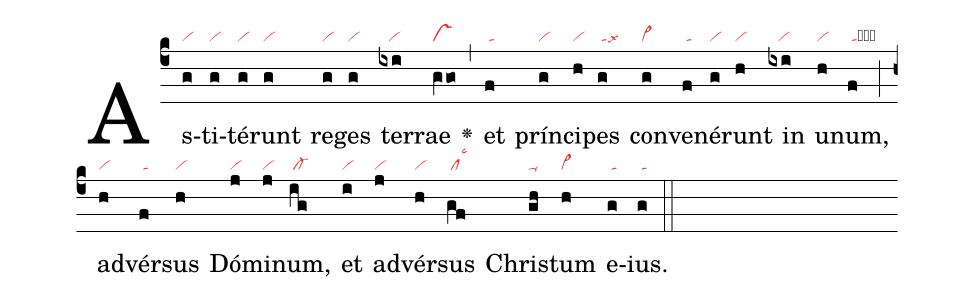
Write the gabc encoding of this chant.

nabc-lines:1;
%%
(c4)As(g|vi)ti(g|vi)té(g|vi)runt(g|vi) re(g|vi)ges(g|vi) ter(ixi|///vi)rae(gVgo|vs) <v>\greheightstar</v>(,)
et(f|/ta) prín(g|vi)ci(h|vi)pes(g|/talsx3) con(g|vi>)ve(f|/ta)né(g|vi)runt(h|vi) in(ixi|///vi) u(h|vi)num,(f|/tas) (;)
ad(h|vi)vér(f|/ta)sus(h|vi) Dó(j|vi)mi(j|vi)num,(ig|/cl-)
et(i|vi) ad(j|vi)vér(h|vi)sus(gf|/cllsc3) Chris(gh|ta-)tum(h|vi>) e(g|/ta)ius.(g|/ta) (::)
